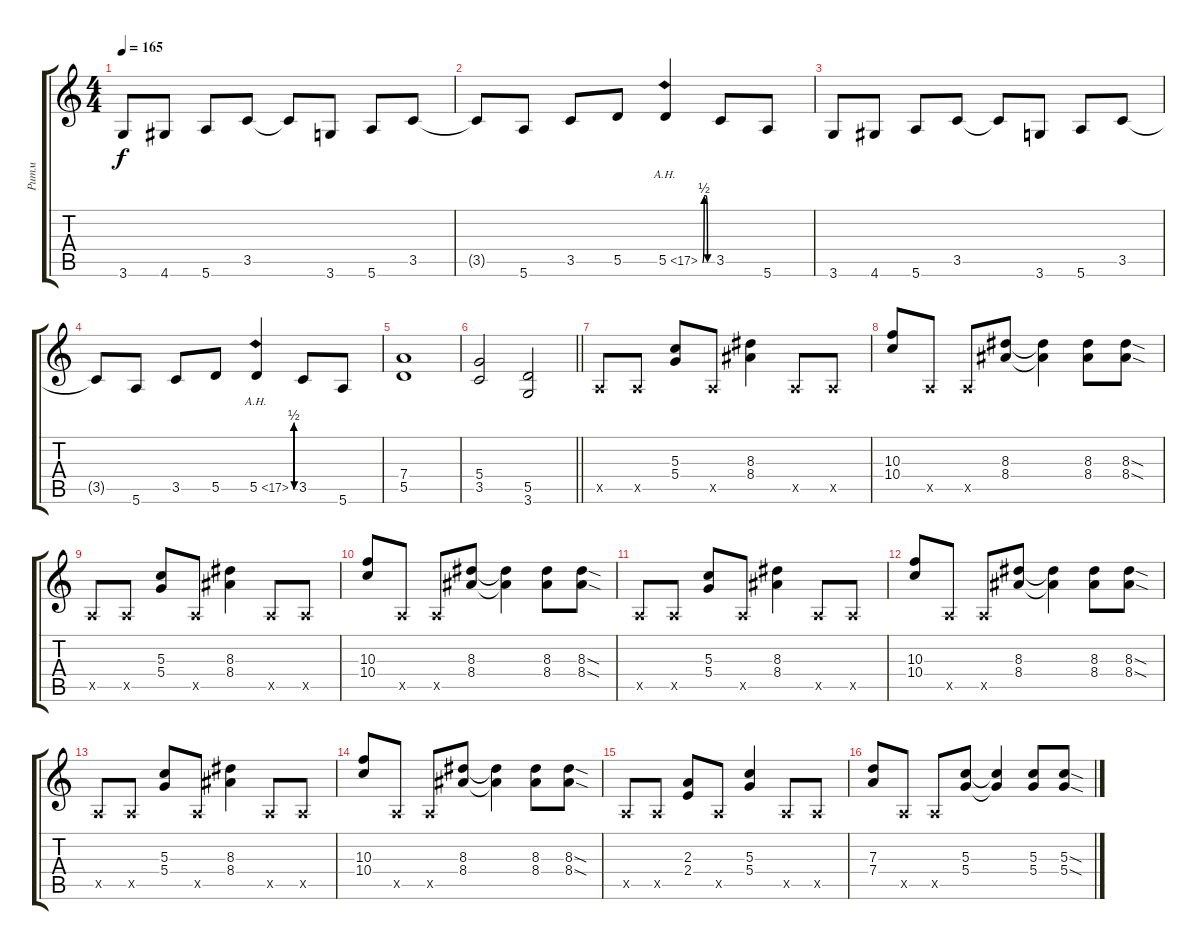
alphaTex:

\track ("Ритм" "Ритм") {instrument distortionguitar}
\staff {score tabs}
\tuning (E4 B3 G3 D3 A2 E2) {hide}
\ts (4 4)
\tempo 165
\clef g2
\ks c
3.6.8{dy f} 4.6.8 5.6.8 3.5.8 3.5{t}.8 3.6.8 5.6.8 3.5.8 |
3.5{t}.8 5.6.8 3.5.8 5.5.8 5.5{be (custom 0 0 10 2 20 2 30 0 60 0) ah 12}.4 3.5.8 5.6.8 |
3.6.8 4.6.8 5.6.8 3.5.8 3.5{t}.8 3.6.8 5.6.8 3.5.8 |
3.5{t}.8 5.6.8 3.5.8 5.5.8 5.5{be (custom 0 0 10 2 20 2 30 0 60 0) ah 12}.4 3.5.8 5.6.8 |
(7.4 5.5).1 |
\barLineRight lightlight
(5.4 3.5).2 (5.5 3.6).2 |
0.5{x}.8 0.5{x}.8 (5.3 5.4).8 0.5{x}.8 (8.3 8.4).4 0.5{x}.8 0.5{x}.8 |
(10.3 10.4).8 0.5{x}.8 0.5{x}.8 (8.3 8.4).8 (8.3{t} 8.4{t}).4 (8.3 8.4).8 (8.3{sod} 8.4{sod}).8 |
0.5{x}.8 0.5{x}.8 (5.3 5.4).8 0.5{x}.8 (8.3 8.4).4 0.5{x}.8 0.5{x}.8 |
(10.3 10.4).8 0.5{x}.8 0.5{x}.8 (8.3 8.4).8 (8.3{t} 8.4{t}).4 (8.3 8.4).8 (8.3{sod} 8.4{sod}).8 |
0.5{x}.8 0.5{x}.8 (5.3 5.4).8 0.5{x}.8 (8.3 8.4).4 0.5{x}.8 0.5{x}.8 |
(10.3 10.4).8 0.5{x}.8 0.5{x}.8 (8.3 8.4).8 (8.3{t} 8.4{t}).4 (8.3 8.4).8 (8.3{sod} 8.4{sod}).8 |
0.5{x}.8 0.5{x}.8 (5.3 5.4).8 0.5{x}.8 (8.3 8.4).4 0.5{x}.8 0.5{x}.8 |
(10.3 10.4).8 0.5{x}.8 0.5{x}.8 (8.3 8.4).8 (8.3{t} 8.4{t}).4 (8.3 8.4).8 (8.3{sod} 8.4{sod}).8 |
0.5{x}.8 0.5{x}.8 (2.3 2.4).8 0.5{x}.8 (5.3 5.4).4 0.5{x}.8 0.5{x}.8 |
(7.3 7.4).8 0.5{x}.8 0.5{x}.8 (5.3 5.4).8 (5.3{t} 5.4{t}).4 (5.3 5.4).8 (5.3{sod} 5.4{sod}).8
